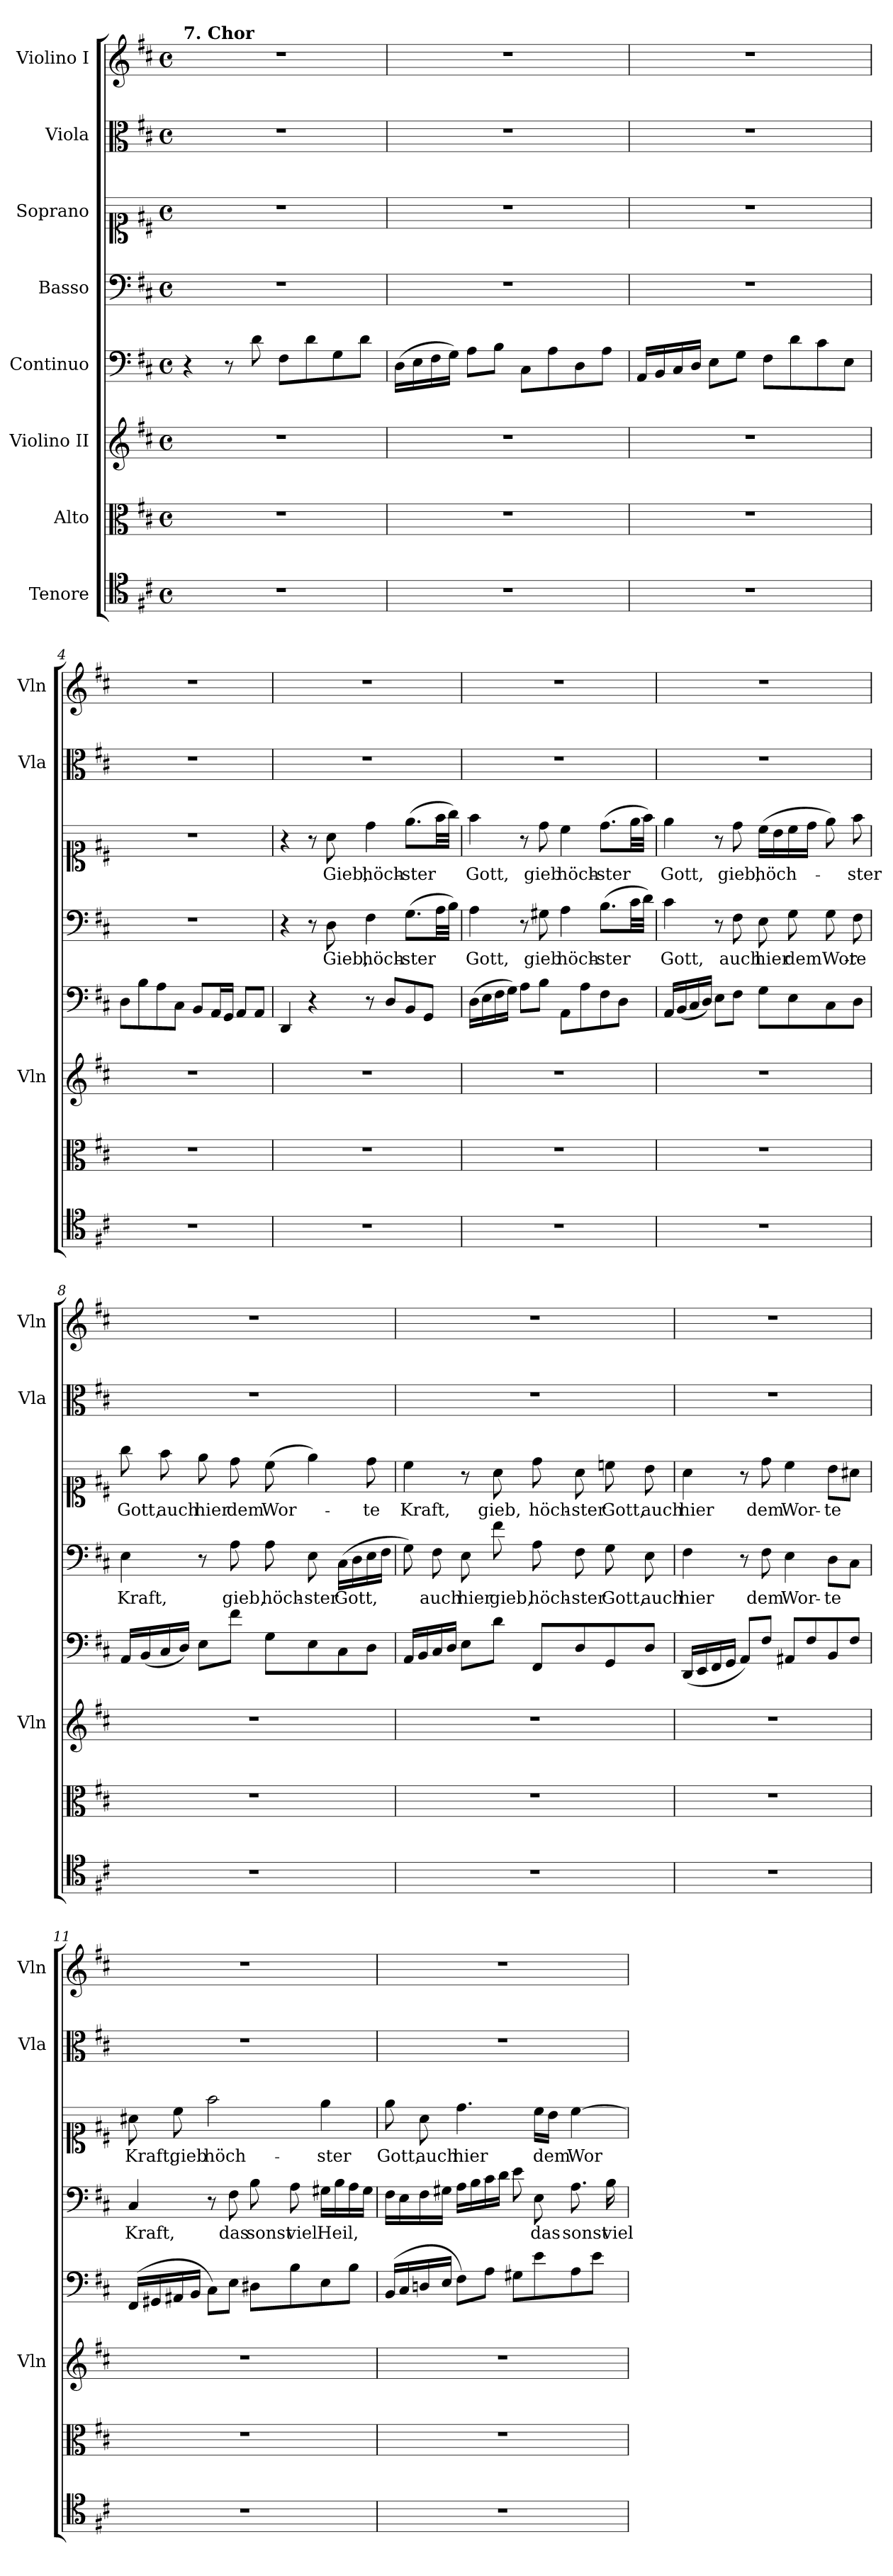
**kern	**kern	**kern	**kern	**kern	**text	**kern	**text	**kern	**kern
*part8	*part7	*part6	*part5	*part4	*part4	*part3	*part3	*part2	*part1
*staff8	*staff7	*staff6	*staff5	*staff4	*staff4	*staff3	*staff3	*staff2	*staff1
*I"Tenore	*I"Alto	*I"Violino II	*I"Continuo	*I"Basso	*	*I"Soprano	*	*I"Viola	*I"Violino I
*	*	*I'Vln	*	*	*	*	*	*I'Vla	*I'Vln
*clefC4	*clefC3	*clefG2	*clefF4	*clefF4	*	*clefC1	*	*clefC3	*clefG2
*k[f#c#]	*k[f#c#]	*k[f#c#]	*k[f#c#]	*k[f#c#]	*	*k[f#c#]	*	*k[f#c#]	*k[f#c#]
*M4/4	*M4/4	*M4/4	*M4/4	*M4/4	*	*M4/4	*	*M4/4	*M4/4
*met(c)	*met(c)	*met(c)	*met(c)	*met(c)	*	*met(c)	*	*met(c)	*met(c)
=1	=1	=1	=1	=1	=1	=1	=1	=1	=1
!	!	!	!	!	!	!	!	!	!LO:TX:a:B:t=7. Chor
1r	1r	1r	4r	1r	.	1r	.	1r	1r
.	.	.	8r	.	.	.	.	.	.
.	.	.	8d\	.	.	.	.	.	.
.	.	.	8F#\L	.	.	.	.	.	.
.	.	.	8d\	.	.	.	.	.	.
.	.	.	8G\	.	.	.	.	.	.
.	.	.	8d\J	.	.	.	.	.	.
=2	=2	=2	=2	=2	=2	=2	=2	=2	=2
1r	1r	1r	(>16D\LL	1r	.	1r	.	1r	1r
.	.	.	16E\	.	.	.	.	.	.
.	.	.	16F#\	.	.	.	.	.	.
.	.	.	16G\JJ)	.	.	.	.	.	.
.	.	.	8A\L	.	.	.	.	.	.
.	.	.	8B\J	.	.	.	.	.	.
.	.	.	8C#\L	.	.	.	.	.	.
.	.	.	8A\	.	.	.	.	.	.
.	.	.	8D\	.	.	.	.	.	.
.	.	.	8A\J	.	.	.	.	.	.
=3	=3	=3	=3	=3	=3	=3	=3	=3	=3
1r	1r	1r	16AA/LL	1r	.	1r	.	1r	1r
.	.	.	16BB/	.	.	.	.	.	.
.	.	.	16C#/	.	.	.	.	.	.
.	.	.	16D/JJ	.	.	.	.	.	.
.	.	.	8E\L	.	.	.	.	.	.
.	.	.	8G\J	.	.	.	.	.	.
.	.	.	8F#\L	.	.	.	.	.	.
.	.	.	8d\	.	.	.	.	.	.
.	.	.	8c#\	.	.	.	.	.	.
.	.	.	8E\J	.	.	.	.	.	.
=4	=4	=4	=4	=4	=4	=4	=4	=4	=4
1r	1r	1r	8D\L	1r	.	1r	.	1r	1r
.	.	.	8B\	.	.	.	.	.	.
.	.	.	8A\	.	.	.	.	.	.
.	.	.	8C#\J	.	.	.	.	.	.
.	.	.	8BB/L	.	.	.	.	.	.
.	.	.	16AA/L	.	.	.	.	.	.
.	.	.	16GG/JJ	.	.	.	.	.	.
.	.	.	8AA/L	.	.	.	.	.	.
.	.	.	8AA/J	.	.	.	.	.	.
=5	=5	=5	=5	=5	=5	=5	=5	=5	=5
1r	1r	1r	4DD/	4r	.	4r	.	1r	1r
.	.	.	4r	8r	.	8r	.	.	.
!	!	!	!	!	!LO:LY:b	!	!LO:LY:b	!	!
.	.	.	.	8D\	Gieb,	8a\	Gieb,	.	.
!	!	!	!	!	!LO:LY:b	!	!LO:LY:b	!	!
.	.	.	8r	4F#\	höch-	4dd\	höch-	.	.
.	.	.	8D/L	.	.	.	.	.	.
!	!	!	!	!	!LO:LY:b	!	!LO:LY:b	!	!
.	.	.	8BB/	(>8.G\L	-ster	(>8.ee\L	-ster	.	.
.	.	.	8GG/J	.	.	.	.	.	.
.	.	.	.	32A\LL	.	32ff#\LL	.	.	.
.	.	.	.	32B\JJJ)	.	32gg\JJJ)	.	.	.
!!LO:LB:g=z
=6	=6	=6	=6	=6	=6	=6	=6	=6	=6
!	!	!	!	!	!LO:LY:b	!	!LO:LY:b	!	!
1r	1r	1r	(>16D\LL	4A\	Gott,	4ff#\	Gott,	1r	1r
.	.	.	16E\	.	.	.	.	.	.
.	.	.	16F#\	.	.	.	.	.	.
.	.	.	16G\JJ)	.	.	.	.	.	.
.	.	.	8A\L	8r	.	8r	.	.	.
!	!	!	!	!	!LO:LY:b	!	!LO:LY:b	!	!
.	.	.	8B\J	8G#X\	gieb	8dd\	gieb	.	.
!	!	!	!	!	!LO:LY:b	!	!LO:LY:b	!	!
.	.	.	8AA\L	4A\	höch-	4cc#\	höch-	.	.
.	.	.	8A\	.	.	.	.	.	.
!	!	!	!	!	!LO:LY:b	!	!LO:LY:b	!	!
.	.	.	8F#\	(>8.B\L	-ster	(>8.dd\L	-ster	.	.
.	.	.	8D\J	.	.	.	.	.	.
.	.	.	.	32c#\LL	.	32ee\LL	.	.	.
.	.	.	.	32d\JJJ)	.	32ff#\JJJ)	.	.	.
=7	=7	=7	=7	=7	=7	=7	=7	=7	=7
!	!	!	!	!	!LO:LY:b	!	!LO:LY:b	!	!
1r	1r	1r	16AA/LL	4c#\	Gott,	4ee\	Gott,	1r	1r
.	.	.	(<16BB/	.	.	.	.	.	.
.	.	.	16C#/	.	.	.	.	.	.
.	.	.	16D/JJ)	.	.	.	.	.	.
.	.	.	8E\L	8r	.	8r	.	.	.
!	!	!	!	!	!LO:LY:b	!	!LO:LY:b	!	!
.	.	.	8F#\J	8F#\	auch	8dd\	gieb,	.	.
!	!	!	!	!	!LO:LY:b	!	!LO:LY:b	!	!
.	.	.	8G\L	8E\	hier	(>16cc#\LL	höch-	.	.
.	.	.	.	.	.	16b\	.	.	.
!	!	!	!	!	!LO:LY:b	!	!	!	!
.	.	.	8E\	8G\	demWor-	16cc#\	.	.	.
.	.	.	.	.	.	16dd\JJ	.	.	.
.	.	.	8C#\	8G\	.	8ee\)	.	.	.
!	!	!	!	!	!LO:LY:b	!	!LO:LY:b	!	!
.	.	.	8D\J	8F#\	-te	8ff#\	-ster	.	.
=8	=8	=8	=8	=8	=8	=8	=8	=8	=8
!	!	!	!	!	!LO:LY:b	!	!LO:LY:b	!	!
1r	1r	1r	16AA/LL	4E\	Kraft,	8gg\	Gott,	1r	1r
.	.	.	(<16BB/	.	.	.	.	.	.
!	!	!	!	!	!	!	!LO:LY:b	!	!
.	.	.	16C#/	.	.	8ff#\	auch	.	.
.	.	.	16D/JJ)	.	.	.	.	.	.
!	!	!	!	!	!	!	!LO:LY:b	!	!
.	.	.	8E\L	8r	.	8ee\	hier	.	.
!	!	!	!	!	!LO:LY:b	!	!LO:LY:b	!	!
.	.	.	8f#\J	8A\	gieb,	8dd\	dem	.	.
!	!	!	!	!	!LO:LY:b	!	!LO:LY:b	!	!
.	.	.	8G\L	8A\	höch-	(>8cc#\	Wor-	.	.
!	!	!	!	!	!LO:LY:b	!	!	!	!
.	.	.	8E\	8E\	-ster	4ee\)	.	.	.
!	!	!	!	!	!LO:LY:b	!	!	!	!
.	.	.	8C#\	(>16C#\LL	Gott,	.	.	.	.
.	.	.	.	16D\	.	.	.	.	.
!	!	!	!	!	!	!	!LO:LY:b	!	!
.	.	.	8D\J	16E\	.	8dd\	-te	.	.
.	.	.	.	16F#\JJ	.	.	.	.	.
!!LO:LB:g=z
=9	=9	=9	=9	=9	=9	=9	=9	=9	=9
!	!	!	!	!	!	!	!LO:LY:b	!	!
1r	1r	1r	16AA/LL	8G\)	.	4cc#\	Kraft,	1r	1r
.	.	.	16BB/	.	.	.	.	.	.
!	!	!	!	!	!LO:LY:b	!	!	!	!
.	.	.	16C#/	8F#\	auch	.	.	.	.
.	.	.	16D/JJ	.	.	.	.	.	.
!	!	!	!	!	!LO:LY:b	!	!	!	!
.	.	.	8E\L	8E\	hier	8r	.	.	.
!	!	!	!	!	!LO:LY:b	!	!LO:LY:b	!	!
.	.	.	8d\J	8f#\	gieb,	8a\	gieb,	.	.
!	!	!	!	!	!LO:LY:b	!	!LO:LY:b	!	!
.	.	.	8FF#/L	8A\	höch-	8dd\	höch-	.	.
!	!	!	!	!	!LO:LY:b	!	!LO:LY:b	!	!
.	.	.	8D/	8F#\	-ster	8a\	-ster	.	.
!	!	!	!	!	!LO:LY:b	!	!LO:LY:b	!	!
.	.	.	8GG/	8G\	Gott,	8ccn\	Gott,	.	.
!	!	!	!	!	!LO:LY:b	!	!LO:LY:b	!	!
.	.	.	8D/J	8E\	auch	8b\	auch	.	.
=10	=10	=10	=10	=10	=10	=10	=10	=10	=10
!	!	!	!	!	!LO:LY:b	!	!LO:LY:b	!	!
1r	1r	1r	(<16DD/LL	4F#\	hier	4a\	hier	1r	1r
.	.	.	16EE/	.	.	.	.	.	.
.	.	.	16FF#/	.	.	.	.	.	.
.	.	.	16GG/JJ	.	.	.	.	.	.
.	.	.	8AA/L)	8r	.	8r	.	.	.
!	!	!	!	!	!LO:LY:b	!	!LO:LY:b	!	!
.	.	.	8F#/J	8F#\	dem	8dd\	dem	.	.
!	!	!	!	!	!LO:LY:b	!	!LO:LY:b	!	!
.	.	.	8AA#X/L	4E\	Wor-	4cc#\	Wor-	.	.
.	.	.	8F#/	.	.	.	.	.	.
!	!	!	!	!	!LO:LY:b	!	!LO:LY:b	!	!
.	.	.	8BB/	8D\L	-te	8b\L	-te	.	.
.	.	.	8F#/J	8C#\J	.	8a#X\J	.	.	.
=11	=11	=11	=11	=11	=11	=11	=11	=11	=11
!	!	!	!	!	!LO:LY:b	!	!LO:LY:b	!	!
1r	1r	1r	(<16FF#/LL	4C#/	Kraft,	8a#X\	Kraft,	1r	1r
.	.	.	16GG#X/	.	.	.	.	.	.
!	!	!	!	!	!	!	!LO:LY:b	!	!
.	.	.	16AA#X/	.	.	8cc#\	gieb	.	.
.	.	.	16BB/JJ	.	.	.	.	.	.
!	!	!	!	!	!	!	!LO:LY:b	!	!
.	.	.	8C#\L)	8r	.	2ff#\	höch-	.	.
!	!	!	!	!	!LO:LY:b	!	!	!	!
.	.	.	8E\J	8F#\	das	.	.	.	.
!	!	!	!	!	!LO:LY:b	!	!	!	!
.	.	.	8D#X\L	8B\	sonst	.	.	.	.
!	!	!	!	!	!LO:LY:b	!	!	!	!
.	.	.	8B\	8A\	viel	.	.	.	.
!	!	!	!	!	!LO:LY:b	!	!LO:LY:b	!	!
.	.	.	8E\	16G#X\LL	Heil,	4ee\	-ster	.	.
.	.	.	.	16B\	.	.	.	.	.
.	.	.	8B\J	16A\	.	.	.	.	.
.	.	.	.	16G#\JJ	.	.	.	.	.
!!LO:PB:g=z
=12	=12	=12	=12	=12	=12	=12	=12	=12	=12
!	!	!	!	!	!	!	!LO:LY:b	!	!
1r	1r	1r	(>16BB/LL	16F#\LL	.	8ee\	Gott,	1r	1r
.	.	.	16C#/	16E\	.	.	.	.	.
!	!	!	!	!	!	!	!LO:LY:b	!	!
.	.	.	16Dn/	16F#\	.	8a\	auch	.	.
.	.	.	16E/JJ	16G#X\JJ	.	.	.	.	.
!	!	!	!	!	!	!	!LO:LY:b	!	!
.	.	.	8F#\L)	16A\LL	.	4.dd\	hier	.	.
.	.	.	.	16B\	.	.	.	.	.
.	.	.	8A\J	16c#\	.	.	.	.	.
.	.	.	.	16d\JJ	.	.	.	.	.
.	.	.	8G#X\L	8e\	.	.	.	.	.
!	!	!	!	!	!LO:LY:b	!	!	!	!
.	.	.	8e\	8E\	das	16cc#\LL	.	.	.
!	!	!	!	!	!	!	!LO:LY:b	!	!
.	.	.	.	.	.	16b\JJ	dem	.	.
!	!	!	!	!	!LO:LY:b	!	!LO:LY:b	!	!
.	.	.	8A\	8.A\	sonst	[4cc#\	Wor-	.	.
.	.	.	8e\J	.	.	.	.	.	.
!	!	!	!	!	!LO:LY:b	!	!	!	!
.	.	.	.	16B\	viel	.	.	.	.
=	=	=	=	=	=	=	=	=	=
*-	*-	*-	*-	*-	*-	*-	*-	*-	*-
